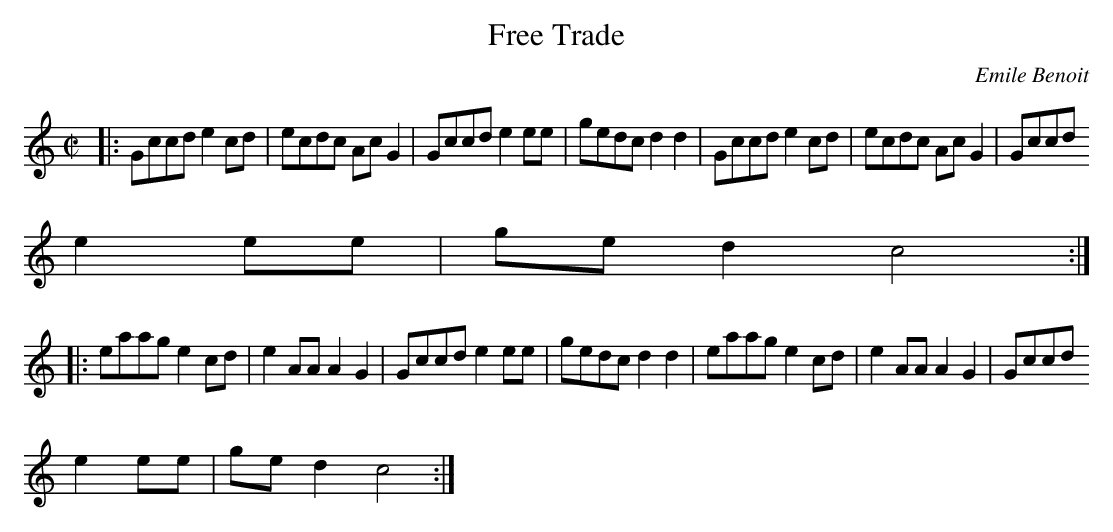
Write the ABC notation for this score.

X:1
T:Free Trade
C:Emile Benoit
M:C|
L:1/8
K:C
|:Gccd e2 cd|ecdc Ac G2|Gccd e2 ee|gedc d2 d2|Gccde2 cd|ecdc Ac G2|Gccd
e2 ee|ge d2 c4:|
|:eaag e2 cd|e2 AA A2G2|Gccd e2 ee|gedc d2 d2|eaag e2 cd|e2 AA A2G2|Gccd
e2 ee|ge d2 c4:|
